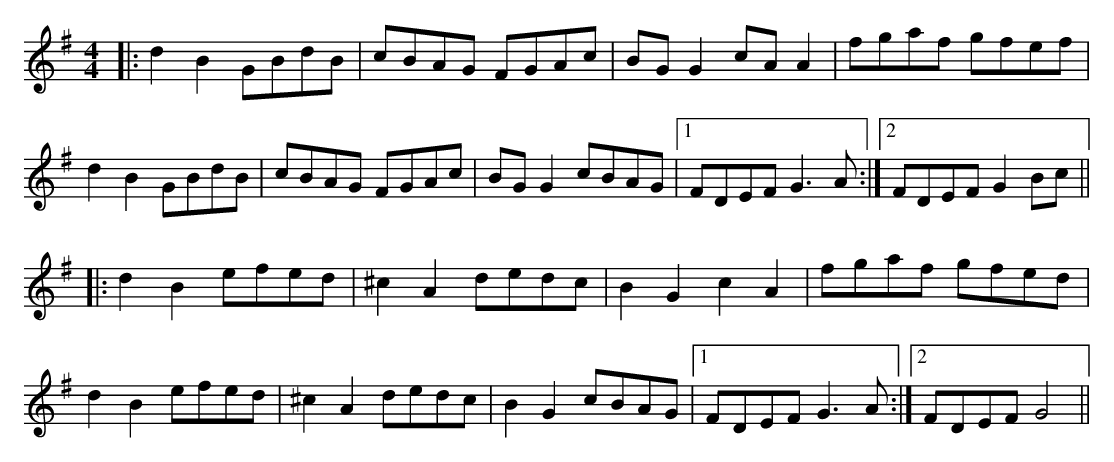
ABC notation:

X:1
M:4/4
K:G
|:d2 B2 GBdB|cBAG FGAc|BG G2 cAA2|fgaf gfef|
d2 B2 GBdB|cBAG FGAc|BG G2 cBAG|1 FDEF G3 A:|2 FDEF G2 Bc||
|:d2 B2 efed|^c2 A2 dedc|B2 G2 c2 A2|fgaf gfed|
d2 B2 efed|^c2 A2 dedc|B2 G2 cBAG|1 FDEF G3 A:|2 FDEF G4||
